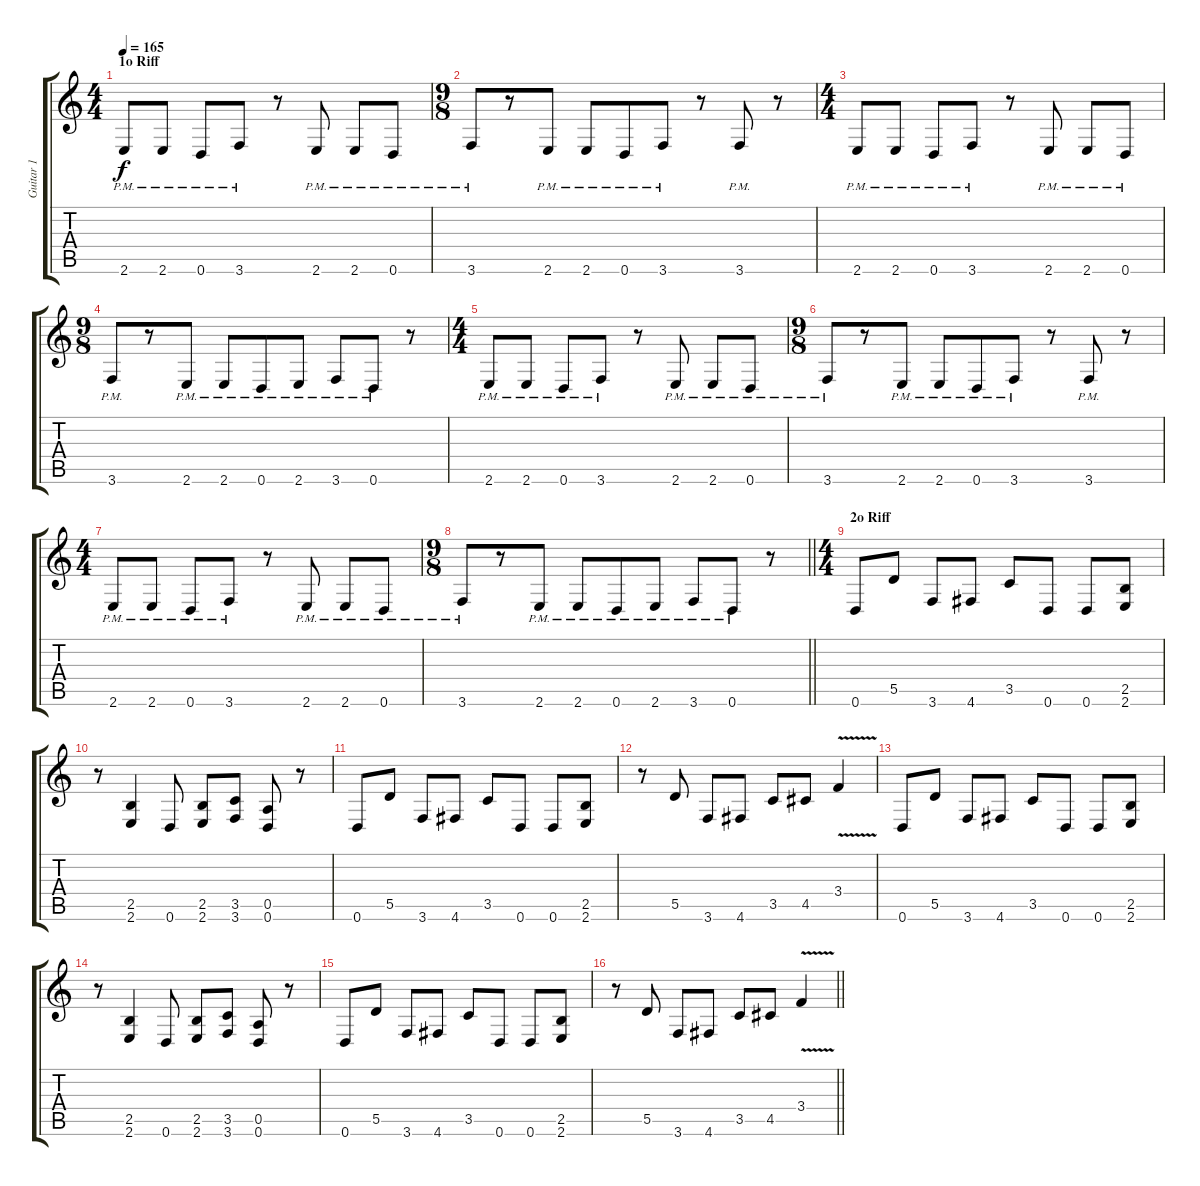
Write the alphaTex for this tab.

\track ("Guitar 1" "Guitar 1") {instrument distortionguitar}
\staff {score tabs}
\tuning (E4 B3 G3 D3 A2 D2) {hide}
\ts (4 4)
\section ("" "1o Riff")
\tempo 165
\clef g2
\ks c
2.6{pm}.8{dy f} 2.6{pm}.8 0.6{pm}.8 3.6{pm}.8 r.8 2.6{pm}.8 2.6{pm}.8 0.6{pm}.8 |
\ts (9 8)
3.6{pm}.8 r.8 2.6{pm}.8 2.6{pm}.8 0.6{pm}.8 3.6{pm}.8 r.8 3.6{pm}.8 r.8 |
\ts (4 4)
2.6{pm}.8 2.6{pm}.8 0.6{pm}.8 3.6{pm}.8 r.8 2.6{pm}.8 2.6{pm}.8 0.6{pm}.8 |
\ts (9 8)
3.6{pm}.8 r.8 2.6{pm}.8 2.6{pm}.8 0.6{pm}.8 2.6{pm}.8 3.6{pm}.8 0.6{pm}.8 r.8 |
\ts (4 4)
2.6{pm}.8 2.6{pm}.8 0.6{pm}.8 3.6{pm}.8 r.8 2.6{pm}.8 2.6{pm}.8 0.6{pm}.8 |
\ts (9 8)
3.6{pm}.8 r.8 2.6{pm}.8 2.6{pm}.8 0.6{pm}.8 3.6{pm}.8 r.8 3.6{pm}.8 r.8 |
\ts (4 4)
2.6{pm}.8 2.6{pm}.8 0.6{pm}.8 3.6{pm}.8 r.8 2.6{pm}.8 2.6{pm}.8 0.6{pm}.8 |
\ts (9 8)
\barLineRight lightlight
3.6{pm}.8 r.8 2.6{pm}.8 2.6{pm}.8 0.6{pm}.8 2.6{pm}.8 3.6{pm}.8 0.6{pm}.8 r.8 |
\ts (4 4)
\section ("" "2o Riff")
0.6.8 5.5.8 3.6.8 4.6.8 3.5.8 0.6.8 0.6.8 (2.5 2.6).8 |
r.8 (2.5 2.6).4 0.6.8 (2.5 2.6).8 (3.5 3.6).8 (0.5 0.6).8 r.8 |
0.6.8 5.5.8 3.6.8 4.6.8 3.5.8 0.6.8 0.6.8 (2.5 2.6).8 |
r.8 5.5.8 3.6.8 4.6.8 3.5.8 4.5.8 3.4{v}.4 |
0.6.8 5.5.8 3.6.8 4.6.8 3.5.8 0.6.8 0.6.8 (2.5 2.6).8 |
r.8 (2.5 2.6).4 0.6.8 (2.5 2.6).8 (3.5 3.6).8 (0.5 0.6).8 r.8 |
0.6.8 5.5.8 3.6.8 4.6.8 3.5.8 0.6.8 0.6.8 (2.5 2.6).8 |
\barLineRight lightlight
r.8 5.5.8 3.6.8 4.6.8 3.5.8 4.5.8 3.4{v}.4
